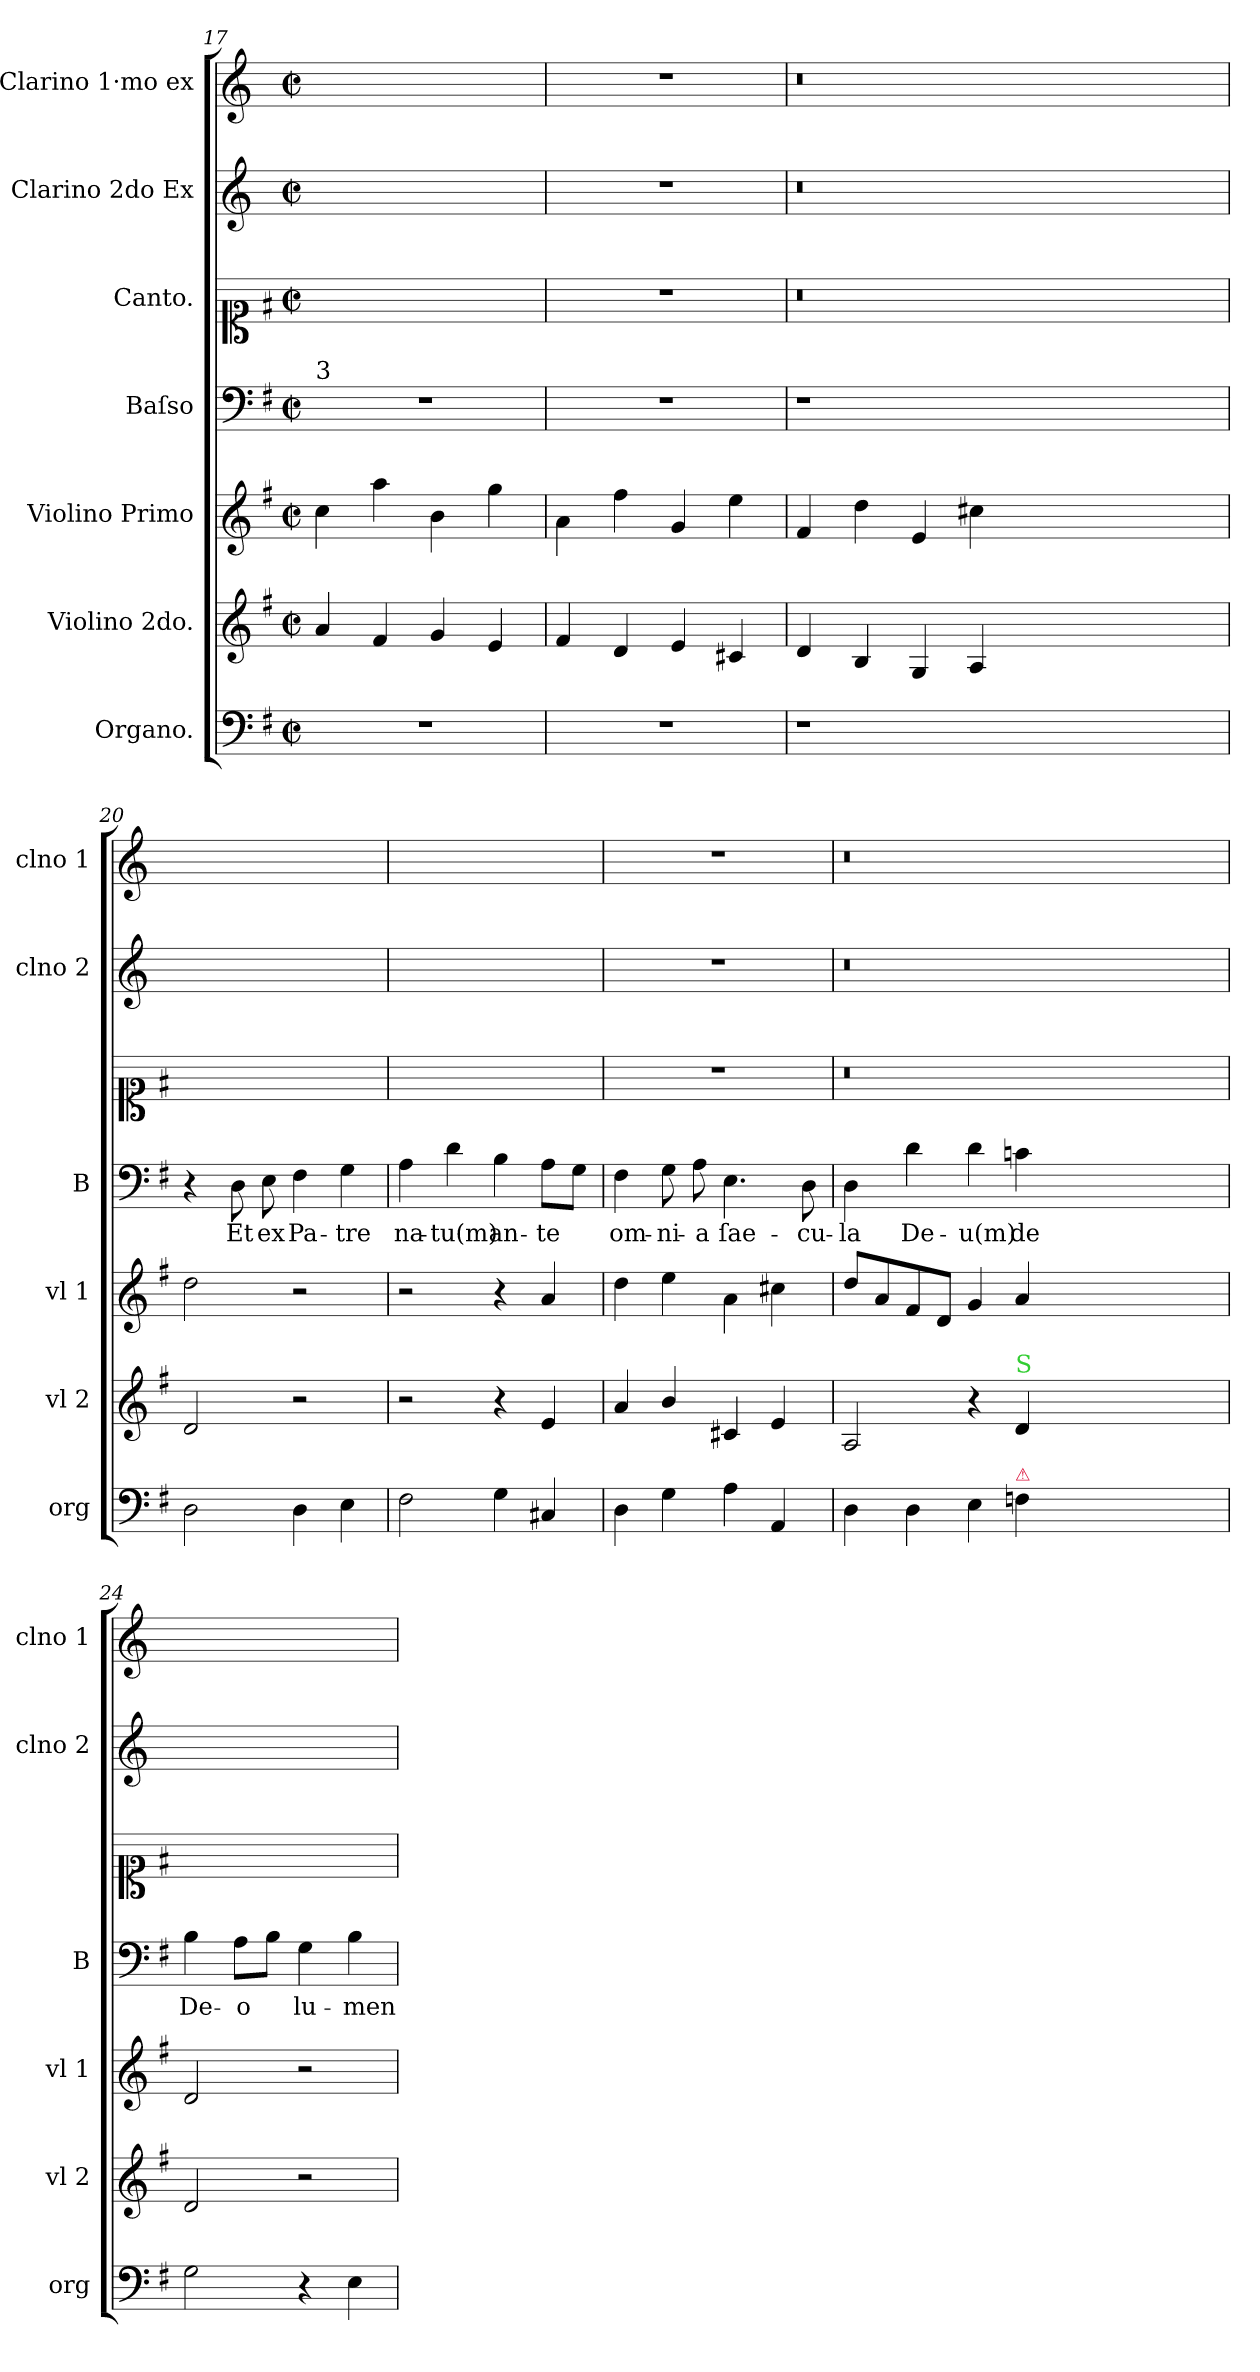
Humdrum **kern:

**kern	**kern	**dynam	**kern	**kern	**text	**kern	**kern	**kern
*part7	*part6	*part6	*part5	*part4	*part4	*part3	*part2	*part1
*staff7	*staff6	*staff6	*staff5	*staff4	*staff4	*staff3	*staff2	*staff1
*I"Organo.	*I"Violino 2do.	*	*I"Violino Primo	*I"Baſso	*	*I"Canto.	*I"Clarino 2do Ex	*I"Clarino 1·mo ex
*I'org	*I'vl 2	*	*I'vl 1	*I'B	*	*	*I'clno 2	*I'clno 1
*clefF4	*clefG2	*	*clefG2	*clefF4	*	*clefC1	*clefG2	*clefG2
*	*	*	*	*	*	*	*ITrd-1c-2	*ITrd-1c-2
*k[f#]	*k[f#]	*	*k[f#]	*k[f#]	*	*k[f#]	*k[f#c#]	*k[f#c#]
*M2/2	*M2/2	*	*M2/2	*M2/2	*	*M2/2	*M2/2	*M2/2
*met(c|)	*met(c|)	*	*met(c|)	*met(c|)	*	*met(c|)	*met(c|)	*met(c|)
=17	=17	=17	=17	=17	=17	=17	=17	=17
!	!	!	!	!LO:TX:a:t=3	!	!	!	!
1r	4a/	.	4cc\	1r	.	1ryy	1ryy	1ryy
.	4f#/	.	4aa\	.	.	.	.	.
.	4g/	.	4b\	.	.	.	.	.
.	4e/	.	4gg\	.	.	.	.	.
=18	=18	=18	=18	=18	=18	=18	=18	=18
1r	4f#/	.	4a\	1r	.	1r	1r	1r
.	4d/	.	4ff#\	.	.	.	.	.
.	4e/	.	4g/	.	.	.	.	.
.	4c#X/	.	4ee\	.	.	.	.	.
=19	=19	=19	=19	=19	=19	=19	=19	=19
1r	4d/	.	4f#/	1r	.	0.r	0.r	0.r
.	4B/	.	4dd\	.	.	.	.	.
.	4G/	.	4e/	.	.	.	.	.
.	4A/	.	4cc#X\	.	.	.	.	.
0ryy	0ryy	.	0ryy	0ryy	.	.	.	.
=20	=20	=20	=20	=20	=20	=20	=20	=20
2D\	2d/	.	2dd\	4r	.	1ryy	1ryy	1ryy
.	.	.	.	8D\	Et	.	.	.
.	.	.	.	8E\	ex	.	.	.
4D\	2r	.	2r	4F#\	Pa-	.	.	.
4E\	.	.	.	4G\	-tre	.	.	.
=21	=21	=21	=21	=21	=21	=21	=21	=21
2F#\	2r	.	2r	4A\	na-	1ryy	1ryy	1ryy
.	.	.	.	4d\	-tu(m)	.	.	.
4G\	4r	.	4r	4B\	an-	.	.	.
!	!	!LO:DY:a	!	!	!	!	!	!
4C#X/	4e/	pia	4a/	8A\L	-te	.	.	.
.	.	.	.	8G\J	.	.	.	.
=22	=22	=22	=22	=22	=22	=22	=22	=22
4D\	4a/	.	4dd\	4F#\	om-	1r	1r	1r
4G\	4b/	.	4ee\	8G\	-ni-	.	.	.
.	.	.	.	8A\	-a	.	.	.
4A\	4c#X/	.	4a\	4.E\	ſae-	.	.	.
4AA/	4e/	.	4cc#X\	.	.	.	.	.
.	.	.	.	8D\	-cu-	.	.	.
=23	=23	=23	=23	=23	=23	=23	=23	=23
4D\	2A/	.	8dd/L	4D\	-la	0.r	0.r	0.r
.	.	.	8a/	.	.	.	.	.
4D\	.	.	8f#/	4d\	De-	.	.	.
.	.	.	8d/J	.	.	.	.	.
4E\	4r	.	4g/	4d\	-u(m)	.	.	.
!	!LO:TX:a:color=limegreen:t=S	!	!	!	!	!	!	!
!LO:TX:a:color=crimson:t=⚠	!	!	!	!	!	!	!	!
4Fn\	4d/	.	4a/	4cn\	de	.	.	.
0ryy	0ryy	.	0ryy	0ryy	.	.	.	.
=24	=24	=24	=24	=24	=24	=24	=24	=24
2G\	2d/	.	2d/	4B\	De-	1ryy	1ryy	1ryy
.	.	.	.	8A\L	-o	.	.	.
.	.	.	.	8B\J	.	.	.	.
4r	2r	.	2r	4G\	lu-	.	.	.
4E\	.	.	.	4B\	-men	.	.	.
=	=	=	=	=	=	=	=	=
*-	*-	*-	*-	*-	*-	*-	*-	*-
